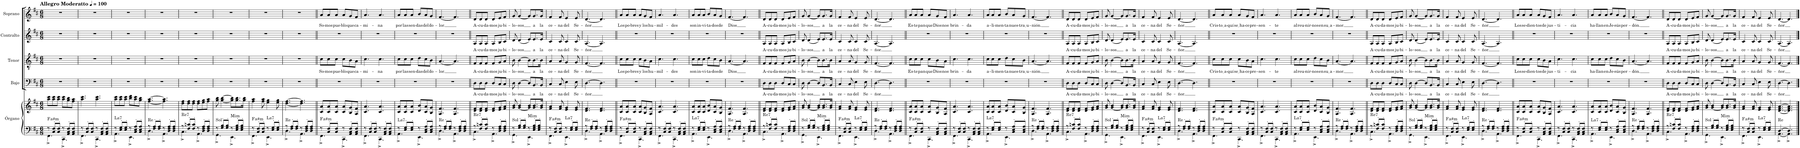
**kern	**kern	**harte	**kern	**text	**kern	**text	**kern	**text	**kern	**text
*part5	*part5	*part5	*part4	*part4	*part3	*part3	*part2	*part2	*part1	*part1
*staff6	*staff5	*	*staff4	*staff4	*staff3	*staff3	*staff2	*staff2	*staff1	*staff1
*I"Órgano	*	*	*I"Bajo	*	*I"Tenor	*	*I"Contralto	*	*I"Soprano	*
*	*	*	*I'B.	*	*I'T.	*	*I'C.	*	*I'S.	*
*clefF4	*clefG2	*	*clefF4	*	*clefGv2	*	*clefG2	*	*clefG2	*
*k[f#c#]	*k[f#c#]	*	*k[f#c#]	*	*k[f#c#]	*	*k[f#c#]	*	*k[f#c#]	*
*M6/8	*M6/8	*	*M6/8	*	*M6/8	*	*M6/8	*	*M6/8	*
*MM100	*MM100	*	*MM100	*	*MM100	*	*MM100	*	*MM100	*
=1	=1	=1	=1	=1	=1	=1	=1	=1	=1	=1
*^	*	*	*	*	*	*	*	*	*	*
!	!	!	!LO:H:kt=a#m	!	!	!	!	!	!	!LO:TX:a:B:t=Allegro Moderatto	!
8r	4.FF#^\	8aa\ 8ccc#\L	.	2.r	.	2.r	.	2.r	.	2.r	.
8C#/' 8F#/'L	.	8aa\ 8ccc#\	.	.	.	.	.	.	.	.	.
8C#/' 8F#/'J	.	8aa\ 8ccc#\J	.	.	.	.	.	.	.	.	.
8r	4.CC#^\	8aa\ 8ccc#\L	.	.	.	.	.	.	.	.	.
8AA/' 8C#/' 8F#/'L	.	8gg\ 8bb\	.	.	.	.	.	.	.	.	.
8AA/' 8C#/' 8F#/'J	.	8ff#\ 8aa\J	.	.	.	.	.	.	.	.	.
=2	=2	=2	=2	=2	=2	=2	=2	=2	=2	=2	=2
8r	4.FF#^\	4.aa\ 4.ccc#\	.	2.r	.	2.r	.	2.r	.	2.r	.
8C#/' 8F#/'L	.	.	.	.	.	.	.	.	.	.	.
8C#/' 8F#/'J	.	.	.	.	.	.	.	.	.	.	.
8r	4.CC#^\	4.aa\ 4.ccc#\	.	.	.	.	.	.	.	.	.
8AA/' 8C#/' 8F#/'L	.	.	.	.	.	.	.	.	.	.	.
8AA/' 8C#/' 8F#/'J	.	.	.	.	.	.	.	.	.	.	.
=3	=3	=3	=3	=3	=3	=3	=3	=3	=3	=3	=3
!	!	!	!LO:H:kt=La7	!	!	!	!	!	!	!	!
8r	4.AA^\	8aa\ 8ccc#\L	N	2.r	.	2.r	.	2.r	.	2.r	.
8E/' 8G/'L	.	8aa\ 8ccc#\	.	.	.	.	.	.	.	.	.
8E/' 8G/'J	.	8aa\ 8ccc#\J	.	.	.	.	.	.	.	.	.
8r	4.EE^\	8bb\ 8ddd\L	.	.	.	.	.	.	.	.	.
8C#/' 8E/' 8A/'L	.	8aa\ 8ccc#\	.	.	.	.	.	.	.	.	.
8C#/' 8E/' 8A/'J	.	8gg\ 8bb\J	.	.	.	.	.	.	.	.	.
=4	=4	=4	=4	=4	=4	=4	=4	=4	=4	=4	=4
!	!	!	!LO:H:kt=Re	!	!	!	!	!	!	!	!
8r	4.D^\	[4.ff#\ [4.aa\	N	2.r	.	2.r	.	2.r	.	2.r	.
8F#/' 8A/'L	.	.	.	.	.	.	.	.	.	.	.
8F#/' 8A/'J	.	.	.	.	.	.	.	.	.	.	.
8r	4.AA^\	4.ff#\] 4.aa\]	.	.	.	.	.	.	.	.	.
8D/' 8F#/' 8A/'L	.	.	.	.	.	.	.	.	.	.	.
8D/' 8F#/' 8A/'J	.	.	.	.	.	.	.	.	.	.	.
=5	=5	=5	=5	=5	=5	=5	=5	=5	=5	=5	=5
!	!	!	!LO:H:kt=Re7	!	!	!	!	!	!	!	!
8r	4.C#^\	8dd\ 8ff#\L	N	2.r	.	2.r	.	2.r	.	2.r	.
8F#/' 8cn/'L	.	8dd\ 8ff#\	.	.	.	.	.	.	.	.	.
8F#/' 8c/'J	.	8dd\ 8ff#\J	.	.	.	.	.	.	.	.	.
8r	4.AA^\	8dd\ 8ff#\L	.	.	.	.	.	.	.	.	.
8D/' 8F#/' 8A/'L	.	8ee\ 8gg\	.	.	.	.	.	.	.	.	.
8D/' 8F#/' 8A/'J	.	8ff#\ 8aa\J	.	.	.	.	.	.	.	.	.
=6	=6	=6	=6	=6	=6	=6	=6	=6	=6	=6	=6
!	!	!	!LO:H:kt=Sol	!	!	!	!	!	!	!	!
8r	4.GG^\	8gg\ 8bb\	N	2.r	.	2.r	.	2.r	.	2.r	.
8G/' 8B/'L	.	[4gg\ [4bb\	.	.	.	.	.	.	.	.	.
8G/' 8B/'J	.	.	.	.	.	.	.	.	.	.	.
!	!	!	!LO:H:kt=Mim	!	!	!	!	!	!	!	!
8r	4.EE^\	8gg\] 8bb\]L	N	.	.	.	.	.	.	.	.
8E/' 8G/' 8B/'L	.	8.gg\ 8.bb\	.	.	.	.	.	.	.	.	.
8E/' 8G/' 8B/'J	.	.	.	.	.	.	.	.	.	.	.
.	.	16gg\ 16bb\Jk	.	.	.	.	.	.	.	.	.
=7	=7	=7	=7	=7	=7	=7	=7	=7	=7	=7	=7
!	!	!	!LO:H:kt=a#m	!	!	!	!	!	!	!	!
8r	4.FF#^\	4ff#\ 4aa\	.	2.r	.	2.r	.	2.r	.	2.r	.
8C#/' 8F#/'L	.	.	.	.	.	.	.	.	.	.	.
8C#/' 8F#/'J	.	8ff#\ 8aa\	.	.	.	.	.	.	.	.	.
!	!	!	!LO:H:kt=La7	!	!	!	!	!	!	!	!
8r	4.EE^\	4ee\ 4gg\	N	.	.	.	.	.	.	.	.
8E/' 8G/'L	.	.	.	.	.	.	.	.	.	.	.
8E/' 8G/'J	.	8ee\ 8gg\	.	.	.	.	.	.	.	.	.
=8	=8	=8	=8	=8	=8	=8	=8	=8	=8	=8	=8
!	!	!	!LO:H:kt=Re	!	!	!	!	!	!	!	!
8r	4.D^\	[4.dd\ [4.ff#\	N	2.r	.	2.r	.	2.r	.	2.r	.
8F#/' 8A/'L	.	.	.	.	.	.	.	.	.	.	.
8F#/' 8A/'J	.	.	.	.	.	.	.	.	.	.	.
8r	4.AA^\	4.dd\] 4.ff#\]	.	.	.	.	.	.	.	.	.
8D/' 8F#/' 8A/'L	.	.	.	.	.	.	.	.	.	.	.
8D/' 8F#/' 8A/'J	.	.	.	.	.	.	.	.	.	.	.
=9||	=9||	=9||	=9||	=9||	=9||	=9||	=9||	=9||	=9||	=9||	=9||
!	!	!	!LO:H:kt=a#m	!	!	!	!LO:LY:b	!	!	!	!LO:LY:b
8r	4.FF#^\	8c#/ 8a/L	.	2.r	.	8c#\L	So-	2.r	.	8a/L	So-
!	!	!	!	!	!	!	!LO:LY:b	!	!	!	!LO:LY:b
8C#/' 8F#/'L	.	8c#/ 8a/	.	.	.	8c#\	-mos	.	.	8a/	-mos
!	!	!	!	!	!	!	!LO:LY:b	!	!	!	!LO:LY:b
8C#/' 8F#/'J	.	8c#/ 8a/J	.	.	.	8c#\J	pue-	.	.	8a/J	pue-
!	!	!	!	!	!	!	!LO:LY:b	!	!	!	!LO:LY:b
8r	4.CC#^\	8c#/ 8a/L	.	.	.	8c#\L	-blo	.	.	8a/L	-blo
!	!	!	!	!	!	!	!LO:LY:b	!	!	!	!LO:LY:b
8AA/' 8C#/' 8F#/'L	.	8B/ 8g/	.	.	.	8B\	que	.	.	8g/	que
!	!	!	!	!	!	!	!LO:LY:b	!	!	!	!LO:LY:b
8AA/' 8C#/' 8F#/'J	.	8A/ 8f#/J	.	.	.	8A\J	ca-	.	.	8f#/J	ca-
=10	=10	=10	=10	=10	=10	=10	=10	=10	=10	=10	=10
!	!	!	!	!	!	!	!LO:LY:b	!	!	!	!LO:LY:b
8r	4.FF#^\	4.c#/ 4.a/	.	2.r	.	4.c#\	-mi-	2.r	.	4.a/	-mi-
8C#/' 8F#/'L	.	.	.	.	.	.	.	.	.	.	.
8C#/' 8F#/'J	.	.	.	.	.	.	.	.	.	.	.
!	!	!	!	!	!	!	!LO:LY:b	!	!	!	!LO:LY:b
8r	4.CC#^\	4.c#/ 4.a/	.	.	.	4.c#\	-na	.	.	4.a/	-na
8AA/' 8C#/' 8F#/'L	.	.	.	.	.	.	.	.	.	.	.
8AA/' 8C#/' 8F#/'J	.	.	.	.	.	.	.	.	.	.	.
=11	=11	=11	=11	=11	=11	=11	=11	=11	=11	=11	=11
!	!	!	!LO:H:kt=La7	!	!	!	!LO:LY:b	!	!	!	!LO:LY:b
8r	4.AA^\	8c#/ 8a/L	N	2.r	.	8c#\L	por	2.r	.	8a/L	por
!	!	!	!	!	!	!	!LO:LY:b	!	!	!	!LO:LY:b
8E/' 8G/'L	.	8c#/ 8a/	.	.	.	8c#\	las	.	.	8a/	las
!	!	!	!	!	!	!	!LO:LY:b	!	!	!	!LO:LY:b
8E/' 8G/'J	.	8c#/ 8a/J	.	.	.	8c#\J	sen-	.	.	8a/J	sen-
!	!	!	!	!	!	!	!LO:LY:b	!	!	!	!LO:LY:b
8r	4.EE^\	8d/ 8b/L	.	.	.	8d\L	-das	.	.	8b/L	-das
!	!	!	!	!	!	!	!LO:LY:b	!	!	!	!LO:LY:b
8C#/' 8E/' 8A/'L	.	8c#/ 8a/	.	.	.	8c#\	del	.	.	8a/	del
!	!	!	!	!	!	!	!LO:LY:b	!	!	!	!LO:LY:b
8C#/' 8E/' 8A/'J	.	8B/ 8g/J	.	.	.	8B\J	do-	.	.	8g/J	do-
=12	=12	=12	=12	=12	=12	=12	=12	=12	=12	=12	=12
!	!	!	!LO:H:kt=Re	!	!	!	!LO:LY:b	!	!	!	!LO:LY:b
8r	4.D^\	4.A/ 4.f#/	N	2.r	.	[4.A/	-lor.	2.r	.	[4.f#/	-lor.
8F#/' 8A/'L	.	.	.	.	.	.	.	.	.	.	.
8F#/' 8A/'J	.	.	.	.	.	.	.	.	.	.	.
8r	4.AA^\	4.A/ 4.f#/	.	.	.	4.A/]	.	.	.	4.f#/]	.
8D/' 8F#/' 8A/'L	.	.	.	.	.	.	.	.	.	.	.
8D/' 8F#/' 8A/'J	.	.	.	.	.	.	.	.	.	.	.
=13||	=13||	=13||	=13||	=13||	=13||	=13||	=13||	=13||	=13||	=13||	=13||
!	!	!	!LO:H:kt=Re7	!	!LO:LY:b	!	!LO:LY:b	!	!LO:LY:b	!	!LO:LY:b
8r	4.C#^\	8d/ 8f#/L	N	8D\L	A-	8F#/L	A-	8A/L	A-	8d/L	A-
!	!	!	!	!	!LO:LY:b	!	!LO:LY:b	!	!LO:LY:b	!	!LO:LY:b
8F#/' 8cn/'L	.	8d/ 8f#/	.	8D\	-cu-	8F#/	-cu-	8A/	-cu-	8d/	-cu-
!	!	!	!	!	!LO:LY:b	!	!LO:LY:b	!	!LO:LY:b	!	!LO:LY:b
8F#/' 8c/'J	.	8d/ 8f#/J	.	8D\J	-da-	8F#/J	-da-	8A/J	-da-	8d/J	-da-
!	!	!	!	!	!LO:LY:b	!	!LO:LY:b	!	!LO:LY:b	!	!LO:LY:b
8r	4.AA^\	8d/ 8f#/L	.	8D/L	-mos	8F#/L	-mos	8A/L	-mos	8d/L	-mos
!	!	!	!	!	!LO:LY:b	!	!LO:LY:b	!	!LO:LY:b	!	!LO:LY:b
8D/' 8F#/' 8A/'L	.	8e/ 8g/	.	8C#/	ju-	8G/	ju-	8B/	ju-	8e/	ju-
!	!	!	!	!	!LO:LY:b	!	!LO:LY:b	!	!LO:LY:b	!	!LO:LY:b
8D/' 8F#/' 8A/'J	.	8f#/ 8a/J	.	8C#/J	-bi-	8A/J	-bi-	8c#/J	-bi-	8f#/J	-bi-
=14	=14	=14	=14	=14	=14	=14	=14	=14	=14	=14	=14
!	!	!	!LO:H:kt=Sol	!	!LO:LY:b	!	!LO:LY:b	!	!LO:LY:b	!	!LO:LY:b
8r	4.GG^\	8g/ 8b/	N	8D\	-lo-	8B\	-lo-	8d/	-lo-	8g/	-lo-
!	!	!	!	!	!LO:LY:b	!	!LO:LY:b	!	!LO:LY:b	!	!LO:LY:b
8G/' 8B/'L	.	[4g/ 4b/	.	[4D\	-sos	[4B\	-sos	(4d/	-sos	[4g/	-sos
8G/' 8B/'J	.	.	.	.	.	.	.	.	.	.	.
!	!	!	!LO:H:kt=Mim	!	!	!	!	!	!	!	!
8r	4.EE^\	8g/] 8b/L	N	8D/L]	.	8B\L]	.	8e/L)	.	8g/L]	.
!	!	!	!	!	!LO:LY:b	!	!LO:LY:b	!	!LO:LY:b	!	!LO:LY:b
8E/' 8G/' 8B/'L	.	8.g/ 8.b/	.	8.BB/	a	8.B\	a	8.e/	a	8.g/	a
8E/' 8G/' 8B/'J	.	.	.	.	.	.	.	.	.	.	.
!	!	!	!	!	!LO:LY:b	!	!LO:LY:b	!	!LO:LY:b	!	!LO:LY:b
.	.	16g/ 16b/Jk	.	16BB/Jk	la	16B\Jk	la	16e/Jk	la	16g/Jk	la
=15	=15	=15	=15	=15	=15	=15	=15	=15	=15	=15	=15
!	!	!	!LO:H:kt=a#m	!	!LO:LY:b	!	!LO:LY:b	!	!LO:LY:b	!	!LO:LY:b
8r	4.FF#^\	4f#/ 4a/	.	4C#/	ce-	4A/	ce-	4c#/	ce-	4f#/	ce-
8C#/' 8F#/'L	.	.	.	.	.	.	.	.	.	.	.
!	!	!	!	!	!LO:LY:b	!	!LO:LY:b	!	!LO:LY:b	!	!LO:LY:b
8C#/' 8F#/'J	.	8f#/ 8a/	.	8C#/	-na	8A/	-na	8c#/	-na	8f#/	-na
!	!	!	!LO:H:kt=La7	!	!LO:LY:b	!	!LO:LY:b	!	!LO:LY:b	!	!LO:LY:b
8r	4.EE^\	4e/ 4g/	N	4E\	del	4G/	del	4c#/	del	4e/	del
8E/' 8G/'L	.	.	.	.	.	.	.	.	.	.	.
!	!	!	!	!	!LO:LY:b	!	!LO:LY:b	!	!LO:LY:b	!	!LO:LY:b
8E/' 8G/'J	.	8e/ 8g/	.	8E\	Se-	8G/	Se-	8c#/	Se-	8e/	Se-
=16	=16	=16	=16	=16	=16	=16	=16	=16	=16	=16	=16
!	!	!	!LO:H:kt=Re	!	!LO:LY:b	!	!LO:LY:b	!	!LO:LY:b	!	!LO:LY:b
8r	4.D^\	4.d/ 4.f#/	N	[4.D\	-ñor.	[4.F#/	-ñor.	[4.A/	-ñor.	[4.d/	-ñor.
8F#/' 8A/'L	.	.	.	.	.	.	.	.	.	.	.
8F#/' 8A/'J	.	.	.	.	.	.	.	.	.	.	.
8r	4.AA^\	4.d/ 4.f#/	.	4.D\]	.	4.F#/]	.	4.A/]	.	4.d/]	.
8D/' 8F#/' 8A/'L	.	.	.	.	.	.	.	.	.	.	.
8D/' 8F#/' 8A/'J	.	.	.	.	.	.	.	.	.	.	.
=17||	=17||	=17||	=17||	=17||	=17||	=17||	=17||	=17||	=17||	=17||	=17||
!	!	!	!LO:H:kt=a#m	!	!	!	!LO:LY:b	!	!	!	!LO:LY:b
8r	4.FF#^\	8c#/ 8a/L	.	2.r	.	8c#\L	Los	2.r	.	8a/L	Los
!	!	!	!	!	!	!	!LO:LY:b	!	!	!	!LO:LY:b
8C#/' 8F#/'L	.	8c#/ 8a/	.	.	.	8c#\	po-	.	.	8a/	po-
!	!	!	!	!	!	!	!LO:LY:b	!	!	!	!LO:LY:b
8C#/' 8F#/'J	.	8c#/ 8a/J	.	.	.	8c#\J	-bres	.	.	8a/J	-bres
!	!	!	!	!	!	!	!LO:LY:b	!	!	!	!LO:LY:b
8r	4.CC#^\	8c#/ 8a/L	.	.	.	8c#\L	y	.	.	8a/L	y
!	!	!	!	!	!	!	!LO:LY:b	!	!	!	!LO:LY:b
8AA/' 8C#/' 8F#/'L	.	8B/ 8g/	.	.	.	8B\	los	.	.	8g/	los
!	!	!	!	!	!	!	!LO:LY:b	!	!	!	!LO:LY:b
8AA/' 8C#/' 8F#/'J	.	8A/ 8f#/J	.	.	.	8A\J	hu-	.	.	8f#/J	hu-
=18	=18	=18	=18	=18	=18	=18	=18	=18	=18	=18	=18
!	!	!	!	!	!	!	!LO:LY:b	!	!	!	!LO:LY:b
8r	4.FF#^\	4.c#/ 4.a/	.	2.r	.	4.c#\	-mil-	2.r	.	4.a/	-mil-
8C#/' 8F#/'L	.	.	.	.	.	.	.	.	.	.	.
8C#/' 8F#/'J	.	.	.	.	.	.	.	.	.	.	.
!	!	!	!	!	!	!	!LO:LY:b	!	!	!	!LO:LY:b
8r	4.CC#^\	4.c#/ 4.a/	.	.	.	4.c#\	-des	.	.	4.a/	-des
8AA/' 8C#/' 8F#/'L	.	.	.	.	.	.	.	.	.	.	.
8AA/' 8C#/' 8F#/'J	.	.	.	.	.	.	.	.	.	.	.
=19	=19	=19	=19	=19	=19	=19	=19	=19	=19	=19	=19
!	!	!	!LO:H:kt=La7	!	!	!	!LO:LY:b	!	!	!	!LO:LY:b
8r	4.AA^\	8c#/ 8a/L	N	2.r	.	8c#\L	son	2.r	.	8a/L	son
!	!	!	!	!	!	!	!LO:LY:b	!	!	!	!LO:LY:b
8E/' 8G/'L	.	8c#/ 8a/	.	.	.	8c#\	in-	.	.	8a/	in-
!	!	!	!	!	!	!	!LO:LY:b	!	!	!	!LO:LY:b
8E/' 8G/'J	.	8c#/ 8a/J	.	.	.	8c#\J	-vi-	.	.	8a/J	-vi-
!	!	!	!	!	!	!	!LO:LY:b	!	!	!	!LO:LY:b
8r	4.EE^\	8d/ 8b/L	.	.	.	8d\L	-ta-	.	.	8b/L	-ta-
!	!	!	!	!	!	!	!LO:LY:b	!	!	!	!LO:LY:b
8C#/' 8E/' 8A/'L	.	8c#/ 8a/	.	.	.	8c#\	-dos	.	.	8a/	-dos
!	!	!	!	!	!	!	!LO:LY:b	!	!	!	!LO:LY:b
8C#/' 8E/' 8A/'J	.	8B/ 8g/J	.	.	.	8B\J	de	.	.	8g/J	de
=20	=20	=20	=20	=20	=20	=20	=20	=20	=20	=20	=20
!	!	!	!LO:H:kt=Re	!	!	!	!LO:LY:b	!	!	!	!LO:LY:b
8r	4.D^\	4.A/ 4.f#/	N	2.r	.	[4.A/	Dios	2.r	.	[4.f#/	Dios
8F#/' 8A/'L	.	.	.	.	.	.	.	.	.	.	.
8F#/' 8A/'J	.	.	.	.	.	.	.	.	.	.	.
8r	4.AA^\	4.A/ 4.f#/	.	.	.	4.A/]	.	.	.	4.f#/]	.
8D/' 8F#/' 8A/'L	.	.	.	.	.	.	.	.	.	.	.
8D/' 8F#/' 8A/'J	.	.	.	.	.	.	.	.	.	.	.
=21||	=21||	=21||	=21||	=21||	=21||	=21||	=21||	=21||	=21||	=21||	=21||
!	!	!	!LO:H:kt=Re7	!	!LO:LY:b	!	!LO:LY:b	!	!LO:LY:b	!	!LO:LY:b
8r	4.C#^\	8d/ 8f#/L	N	8D\L	A-	8F#/L	A-	8A/L	A-	8d/L	A-
!	!	!	!	!	!LO:LY:b	!	!LO:LY:b	!	!LO:LY:b	!	!LO:LY:b
8F#/' 8cn/'L	.	8d/ 8f#/	.	8D\	-cu-	8F#/	-cu-	8A/	-cu-	8d/	-cu-
!	!	!	!	!	!LO:LY:b	!	!LO:LY:b	!	!LO:LY:b	!	!LO:LY:b
8F#/' 8c/'J	.	8d/ 8f#/J	.	8D\J	-da-	8F#/J	-da-	8A/J	-da-	8d/J	-da-
!	!	!	!	!	!LO:LY:b	!	!LO:LY:b	!	!LO:LY:b	!	!LO:LY:b
8r	4.AA^\	8d/ 8f#/L	.	8D/L	-mos	8F#/L	-mos	8A/L	-mos	8d/L	-mos
!	!	!	!	!	!LO:LY:b	!	!LO:LY:b	!	!LO:LY:b	!	!LO:LY:b
8D/' 8F#/' 8A/'L	.	8e/ 8g/	.	8C#/	ju-	8G/	ju-	8B/	ju-	8e/	ju-
!	!	!	!	!	!LO:LY:b	!	!LO:LY:b	!	!LO:LY:b	!	!LO:LY:b
8D/' 8F#/' 8A/'J	.	8f#/ 8a/J	.	8C#/J	-bi-	8A/J	-bi-	8c#/J	-bi-	8f#/J	-bi-
=22	=22	=22	=22	=22	=22	=22	=22	=22	=22	=22	=22
!	!	!	!LO:H:kt=Sol	!	!LO:LY:b	!	!LO:LY:b	!	!LO:LY:b	!	!LO:LY:b
8r	4.GG^\	8g/ 8b/	N	8D\	-lo-	8B\	-lo-	8d/	-lo-	8g/	-lo-
!	!	!	!	!	!LO:LY:b	!	!LO:LY:b	!	!LO:LY:b	!	!LO:LY:b
8G/' 8B/'L	.	[4g/ 4b/	.	[4D\	-sos	[4B\	-sos	(4d/	-sos	[4g/	-sos
8G/' 8B/'J	.	.	.	.	.	.	.	.	.	.	.
!	!	!	!LO:H:kt=Mim	!	!	!	!	!	!	!	!
8r	4.EE^\	8g/] 8b/L	N	8D/L]	.	8B\L]	.	8e/L)	.	8g/L]	.
!	!	!	!	!	!LO:LY:b	!	!LO:LY:b	!	!LO:LY:b	!	!LO:LY:b
8E/' 8G/' 8B/'L	.	8.g/ 8.b/	.	8.BB/	a	8.B\	a	8.e/	a	8.g/	a
8E/' 8G/' 8B/'J	.	.	.	.	.	.	.	.	.	.	.
!	!	!	!	!	!LO:LY:b	!	!LO:LY:b	!	!LO:LY:b	!	!LO:LY:b
.	.	16g/ 16b/Jk	.	16BB/Jk	la	16B\Jk	la	16e/Jk	la	16g/Jk	la
=23	=23	=23	=23	=23	=23	=23	=23	=23	=23	=23	=23
!	!	!	!LO:H:kt=a#m	!	!LO:LY:b	!	!LO:LY:b	!	!LO:LY:b	!	!LO:LY:b
8r	4.FF#^\	4f#/ 4a/	.	4C#/	ce-	4A/	ce-	4c#/	ce-	4f#/	ce-
8C#/' 8F#/'L	.	.	.	.	.	.	.	.	.	.	.
!	!	!	!	!	!LO:LY:b	!	!LO:LY:b	!	!LO:LY:b	!	!LO:LY:b
8C#/' 8F#/'J	.	8f#/ 8a/	.	8C#/	-na	8A/	-na	8c#/	-na	8f#/	-na
!	!	!	!LO:H:kt=La7	!	!LO:LY:b	!	!LO:LY:b	!	!LO:LY:b	!	!LO:LY:b
8r	4.EE^\	4e/ 4g/	N	4E\	del	4G/	del	4c#/	del	4e/	del
8E/' 8G/'L	.	.	.	.	.	.	.	.	.	.	.
!	!	!	!	!	!LO:LY:b	!	!LO:LY:b	!	!LO:LY:b	!	!LO:LY:b
8E/' 8G/'J	.	8e/ 8g/	.	8E\	Se-	8G/	Se-	8c#/	Se-	8e/	Se-
=24	=24	=24	=24	=24	=24	=24	=24	=24	=24	=24	=24
!	!	!	!LO:H:kt=Re	!	!LO:LY:b	!	!LO:LY:b	!	!LO:LY:b	!	!LO:LY:b
8r	4.D^\	4.d/ 4.f#/	N	[4.D\	-ñor.	[4.F#/	-ñor.	[4.A/	-ñor.	[4.d/	-ñor.
8F#/' 8A/'L	.	.	.	.	.	.	.	.	.	.	.
8F#/' 8A/'J	.	.	.	.	.	.	.	.	.	.	.
8r	4.AA^\	4.d/ 4.f#/	.	4.D\]	.	4.F#/]	.	4.A/]	.	4.d/]	.
8D/' 8F#/' 8A/'L	.	.	.	.	.	.	.	.	.	.	.
8D/' 8F#/' 8A/'J	.	.	.	.	.	.	.	.	.	.	.
=25||	=25||	=25||	=25||	=25||	=25||	=25||	=25||	=25||	=25||	=25||	=25||
!	!	!	!LO:H:kt=a#m	!	!	!	!LO:LY:b	!	!	!	!LO:LY:b
8r	4.FF#^\	8c#/ 8a/L	.	2.r	.	8c#\L	Es-	2.r	.	8a/L	Es-
!	!	!	!	!	!	!	!LO:LY:b	!	!	!	!LO:LY:b
8C#/' 8F#/'L	.	8c#/ 8a/	.	.	.	8c#\	-te	.	.	8a/	-te
!	!	!	!	!	!	!	!LO:LY:b	!	!	!	!LO:LY:b
8C#/' 8F#/'J	.	8c#/ 8a/J	.	.	.	8c#\J	pan	.	.	8a/J	pan
!	!	!	!	!	!	!	!LO:LY:b	!	!	!	!LO:LY:b
8r	4.CC#^\	8c#/ 8a/L	.	.	.	8c#\L	que	.	.	8a/L	que
!	!	!	!	!	!	!	!LO:LY:b	!	!	!	!LO:LY:b
8AA/' 8C#/' 8F#/'L	.	8B/ 8g/	.	.	.	8B\	Dios	.	.	8g/	Dios
!	!	!	!	!	!	!	!LO:LY:b	!	!	!	!LO:LY:b
8AA/' 8C#/' 8F#/'J	.	8A/ 8f#/J	.	.	.	8A\J	nos	.	.	8f#/J	nos
=26	=26	=26	=26	=26	=26	=26	=26	=26	=26	=26	=26
!	!	!	!	!	!	!	!LO:LY:b	!	!	!	!LO:LY:b
8r	4.FF#^\	4.c#/ 4.a/	.	2.r	.	4.c#\	brin-	2.r	.	4.a/	brin-
8C#/' 8F#/'L	.	.	.	.	.	.	.	.	.	.	.
8C#/' 8F#/'J	.	.	.	.	.	.	.	.	.	.	.
!	!	!	!	!	!	!	!LO:LY:b	!	!	!	!LO:LY:b
8r	4.CC#^\	4.c#/ 4.a/	.	.	.	4.c#\	-da	.	.	4.a/	-da
8AA/' 8C#/' 8F#/'L	.	.	.	.	.	.	.	.	.	.	.
8AA/' 8C#/' 8F#/'J	.	.	.	.	.	.	.	.	.	.	.
=27	=27	=27	=27	=27	=27	=27	=27	=27	=27	=27	=27
!	!	!	!LO:H:kt=La7	!	!	!	!LO:LY:b	!	!	!	!LO:LY:b
8r	4.AA^\	8c#/ 8a/L	N	2.r	.	8c#\L	a-	2.r	.	8a/L	a-
!	!	!	!	!	!	!	!LO:LY:b	!	!	!	!LO:LY:b
8E/' 8G/'L	.	8c#/ 8a/	.	.	.	8c#\	-li-	.	.	8a/	-li-
!	!	!	!	!	!	!	!LO:LY:b	!	!	!	!LO:LY:b
8E/' 8G/'J	.	8c#/ 8a/J	.	.	.	8c#\J	-men-	.	.	8a/J	-men-
!	!	!	!	!	!	!	!LO:LY:b	!	!	!	!LO:LY:b
8r	4.EE^\	8d/ 8b/L	.	.	.	8d\L	-ta	.	.	8b/L	-ta
!	!	!	!	!	!	!	!LO:LY:b	!	!	!	!LO:LY:b
8C#/' 8E/' 8A/'L	.	8c#/ 8a/	.	.	.	8c#\	nues-	.	.	8a/	nues-
!	!	!	!	!	!	!	!LO:LY:b	!	!	!	!LO:LY:b
8C#/' 8E/' 8A/'J	.	8B/ 8g/J	.	.	.	8B\J	tra u	.	.	8g/J	tra u
=28	=28	=28	=28	=28	=28	=28	=28	=28	=28	=28	=28
!	!	!	!LO:H:kt=Re	!	!	!	!LO:LY:b	!	!	!	!LO:LY:b
8r	4.D^\	4.A/ 4.f#/	N	2.r	.	[4.A/	-nión.	2.r	.	[4.f#/	-nión.
8F#/' 8A/'L	.	.	.	.	.	.	.	.	.	.	.
8F#/' 8A/'J	.	.	.	.	.	.	.	.	.	.	.
8r	4.AA^\	4.A/ 4.f#/	.	.	.	4.A/]	.	.	.	4.f#/]	.
8D/' 8F#/' 8A/'L	.	.	.	.	.	.	.	.	.	.	.
8D/' 8F#/' 8A/'J	.	.	.	.	.	.	.	.	.	.	.
=29||	=29||	=29||	=29||	=29||	=29||	=29||	=29||	=29||	=29||	=29||	=29||
!	!	!	!LO:H:kt=Re7	!	!LO:LY:b	!	!LO:LY:b	!	!LO:LY:b	!	!LO:LY:b
8r	4.C#^\	8d/ 8f#/L	N	8D\L	A-	8F#/L	A-	8A/L	A-	8d/L	A-
!	!	!	!	!	!LO:LY:b	!	!LO:LY:b	!	!LO:LY:b	!	!LO:LY:b
8F#/' 8cn/'L	.	8d/ 8f#/	.	8D\	-cu-	8F#/	-cu-	8A/	-cu-	8d/	-cu-
!	!	!	!	!	!LO:LY:b	!	!LO:LY:b	!	!LO:LY:b	!	!LO:LY:b
8F#/' 8c/'J	.	8d/ 8f#/J	.	8D\J	-da-	8F#/J	-da-	8A/J	-da-	8d/J	-da-
!	!	!	!	!	!LO:LY:b	!	!LO:LY:b	!	!LO:LY:b	!	!LO:LY:b
8r	4.AA^\	8d/ 8f#/L	.	8D/L	-mos	8F#/L	-mos	8A/L	-mos	8d/L	-mos
!	!	!	!	!	!LO:LY:b	!	!LO:LY:b	!	!LO:LY:b	!	!LO:LY:b
8D/' 8F#/' 8A/'L	.	8e/ 8g/	.	8C#/	ju-	8G/	ju-	8B/	ju-	8e/	ju-
!	!	!	!	!	!LO:LY:b	!	!LO:LY:b	!	!LO:LY:b	!	!LO:LY:b
8D/' 8F#/' 8A/'J	.	8f#/ 8a/J	.	8C#/J	-bi-	8A/J	-bi-	8c#/J	-bi-	8f#/J	-bi-
=30	=30	=30	=30	=30	=30	=30	=30	=30	=30	=30	=30
!	!	!	!LO:H:kt=Sol	!	!LO:LY:b	!	!LO:LY:b	!	!LO:LY:b	!	!LO:LY:b
8r	4.GG^\	8g/ 8b/	N	8D\	-lo-	8B\	-lo-	8d/	-lo-	8g/	-lo-
!	!	!	!	!	!LO:LY:b	!	!LO:LY:b	!	!LO:LY:b	!	!LO:LY:b
8G/' 8B/'L	.	[4g/ 4b/	.	[4D\	-sos	[4B\	-sos	(4d/	-sos	[4g/	-sos
8G/' 8B/'J	.	.	.	.	.	.	.	.	.	.	.
!	!	!	!LO:H:kt=Mim	!	!	!	!	!	!	!	!
8r	4.EE^\	8g/] 8b/L	N	8D/L]	.	8B\L]	.	8e/L)	.	8g/L]	.
!	!	!	!	!	!LO:LY:b	!	!LO:LY:b	!	!LO:LY:b	!	!LO:LY:b
8E/' 8G/' 8B/'L	.	8.g/ 8.b/	.	8.BB/	a	8.B\	a	8.e/	a	8.g/	a
8E/' 8G/' 8B/'J	.	.	.	.	.	.	.	.	.	.	.
!	!	!	!	!	!LO:LY:b	!	!LO:LY:b	!	!LO:LY:b	!	!LO:LY:b
.	.	16g/ 16b/Jk	.	16BB/Jk	la	16B\Jk	la	16e/Jk	la	16g/Jk	la
=31	=31	=31	=31	=31	=31	=31	=31	=31	=31	=31	=31
!	!	!	!LO:H:kt=a#m	!	!LO:LY:b	!	!LO:LY:b	!	!LO:LY:b	!	!LO:LY:b
8r	4.FF#^\	4f#/ 4a/	.	4C#/	ce-	4A/	ce-	4c#/	ce-	4f#/	ce-
8C#/' 8F#/'L	.	.	.	.	.	.	.	.	.	.	.
!	!	!	!	!	!LO:LY:b	!	!LO:LY:b	!	!LO:LY:b	!	!LO:LY:b
8C#/' 8F#/'J	.	8f#/ 8a/	.	8C#/	-na	8A/	-na	8c#/	-na	8f#/	-na
!	!	!	!LO:H:kt=La7	!	!LO:LY:b	!	!LO:LY:b	!	!LO:LY:b	!	!LO:LY:b
8r	4.EE^\	4e/ 4g/	N	4E\	del	4G/	del	4c#/	del	4e/	del
8E/' 8G/'L	.	.	.	.	.	.	.	.	.	.	.
!	!	!	!	!	!LO:LY:b	!	!LO:LY:b	!	!LO:LY:b	!	!LO:LY:b
8E/' 8G/'J	.	8e/ 8g/	.	8E\	Se-	8G/	Se-	8c#/	Se-	8e/	Se-
=32	=32	=32	=32	=32	=32	=32	=32	=32	=32	=32	=32
!	!	!	!LO:H:kt=Re	!	!LO:LY:b	!	!LO:LY:b	!	!LO:LY:b	!	!LO:LY:b
8r	4.D^\	4.d/ 4.f#/	N	[4.D\	-ñor.	[4.F#/	-ñor.	[4.A/	-ñor.	[4.d/	-ñor.
8F#/' 8A/'L	.	.	.	.	.	.	.	.	.	.	.
8F#/' 8A/'J	.	.	.	.	.	.	.	.	.	.	.
8r	4.AA^\	4.d/ 4.f#/	.	4.D\]	.	4.F#/]	.	4.A/]	.	4.d/]	.
8D/' 8F#/' 8A/'L	.	.	.	.	.	.	.	.	.	.	.
8D/' 8F#/' 8A/'J	.	.	.	.	.	.	.	.	.	.	.
=33||	=33||	=33||	=33||	=33||	=33||	=33||	=33||	=33||	=33||	=33||	=33||
!	!	!	!LO:H:kt=a#m	!	!	!	!LO:LY:b	!	!	!	!LO:LY:b
8r	4.FF#^\	8c#/ 8a/L	.	2.r	.	8c#\L	Cris-	2.r	.	8a/L	Cris-
!	!	!	!	!	!	!	!LO:LY:b	!	!	!	!LO:LY:b
8C#/' 8F#/'L	.	8c#/ 8a/	.	.	.	8c#\	to a	.	.	8a/	to a
!	!	!	!	!	!	!	!LO:LY:b	!	!	!	!LO:LY:b
8C#/' 8F#/'J	.	8c#/ 8a/J	.	.	.	8c#\J	-quí	.	.	8a/J	-quí
!	!	!	!	!	!	!	!LO:LY:b	!	!	!	!LO:LY:b
8r	4.CC#^\	8c#/ 8a/L	.	.	.	8c#\L	se ha	.	.	8a/L	se ha
!	!	!	!	!	!	!	!LO:LY:b	!	!	!	!LO:LY:b
8AA/' 8C#/' 8F#/'L	.	8B/ 8g/	.	.	.	8B\	-ce	.	.	8g/	-ce
!	!	!	!	!	!	!	!LO:LY:b	!	!	!	!LO:LY:b
8AA/' 8C#/' 8F#/'J	.	8A/ 8f#/J	.	.	.	8A\J	pre-	.	.	8f#/J	pre-
=34	=34	=34	=34	=34	=34	=34	=34	=34	=34	=34	=34
!	!	!	!	!	!	!	!LO:LY:b	!	!	!	!LO:LY:b
8r	4.FF#^\	4.c#/ 4.a/	.	2.r	.	4.c#\	-sen-	2.r	.	4.a/	-sen-
8C#/' 8F#/'L	.	.	.	.	.	.	.	.	.	.	.
8C#/' 8F#/'J	.	.	.	.	.	.	.	.	.	.	.
!	!	!	!	!	!	!	!LO:LY:b	!	!	!	!LO:LY:b
8r	4.CC#^\	4.c#/ 4.a/	.	.	.	4.c#\	-te	.	.	4.a/	-te
8AA/' 8C#/' 8F#/'L	.	.	.	.	.	.	.	.	.	.	.
8AA/' 8C#/' 8F#/'J	.	.	.	.	.	.	.	.	.	.	.
=35	=35	=35	=35	=35	=35	=35	=35	=35	=35	=35	=35
!	!	!	!LO:H:kt=La7	!	!	!	!LO:LY:b	!	!	!	!LO:LY:b
8r	4.AA^\	8c#/ 8a/L	N	2.r	.	8c#\L	al	2.r	.	8a/L	al
!	!	!	!	!	!	!	!LO:LY:b	!	!	!	!LO:LY:b
8E/' 8G/'L	.	8c#/ 8a/	.	.	.	8c#\	reu-	.	.	8a/	reu-
!	!	!	!	!	!	!	!LO:LY:b	!	!	!	!LO:LY:b
8E/' 8G/'J	.	8c#/ 8a/J	.	.	.	8c#\J	-nir-	.	.	8a/J	-nir-
!	!	!	!	!	!	!	!LO:LY:b	!	!	!	!LO:LY:b
8r	4.EE^\	8d/ 8b/L	.	.	.	8d\L	-nos	.	.	8b/L	-nos
!	!	!	!	!	!	!	!LO:LY:b	!	!	!	!LO:LY:b
8C#/' 8E/' 8A/'L	.	8c#/ 8a/	.	.	.	8c#\	en	.	.	8a/	en
!	!	!	!	!	!	!	!LO:LY:b	!	!	!	!LO:LY:b
8C#/' 8E/' 8A/'J	.	8B/ 8g/J	.	.	.	8B\J	su a	.	.	8g/J	su a
=36	=36	=36	=36	=36	=36	=36	=36	=36	=36	=36	=36
!	!	!	!LO:H:kt=Re	!	!	!	!LO:LY:b	!	!	!	!LO:LY:b
8r	4.D^\	4.A/ 4.f#/	N	2.r	.	[4.A/	-mor.	2.r	.	[4.f#/	-mor.
8F#/' 8A/'L	.	.	.	.	.	.	.	.	.	.	.
8F#/' 8A/'J	.	.	.	.	.	.	.	.	.	.	.
8r	4.AA^\	4.A/ 4.f#/	.	.	.	4.A/]	.	.	.	4.f#/]	.
8D/' 8F#/' 8A/'L	.	.	.	.	.	.	.	.	.	.	.
8D/' 8F#/' 8A/'J	.	.	.	.	.	.	.	.	.	.	.
=37||	=37||	=37||	=37||	=37||	=37||	=37||	=37||	=37||	=37||	=37||	=37||
!	!	!	!LO:H:kt=Re7	!	!LO:LY:b	!	!LO:LY:b	!	!LO:LY:b	!	!LO:LY:b
8r	4.C#^\	8d/ 8f#/L	N	8D\L	A-	8F#/L	A-	8A/L	A-	8d/L	A-
!	!	!	!	!	!LO:LY:b	!	!LO:LY:b	!	!LO:LY:b	!	!LO:LY:b
8F#/' 8cn/'L	.	8d/ 8f#/	.	8D\	-cu-	8F#/	-cu-	8A/	-cu-	8d/	-cu-
!	!	!	!	!	!LO:LY:b	!	!LO:LY:b	!	!LO:LY:b	!	!LO:LY:b
8F#/' 8c/'J	.	8d/ 8f#/J	.	8D\J	-da-	8F#/J	-da-	8A/J	-da-	8d/J	-da-
!	!	!	!	!	!LO:LY:b	!	!LO:LY:b	!	!LO:LY:b	!	!LO:LY:b
8r	4.AA^\	8d/ 8f#/L	.	8D/L	-mos	8F#/L	-mos	8A/L	-mos	8d/L	-mos
!	!	!	!	!	!LO:LY:b	!	!LO:LY:b	!	!LO:LY:b	!	!LO:LY:b
8D/' 8F#/' 8A/'L	.	8e/ 8g/	.	8C#/	ju-	8G/	ju-	8B/	ju-	8e/	ju-
!	!	!	!	!	!LO:LY:b	!	!LO:LY:b	!	!LO:LY:b	!	!LO:LY:b
8D/' 8F#/' 8A/'J	.	8f#/ 8a/J	.	8C#/J	-bi-	8A/J	-bi-	8c#/J	-bi-	8f#/J	-bi-
=38	=38	=38	=38	=38	=38	=38	=38	=38	=38	=38	=38
!	!	!	!LO:H:kt=Sol	!	!LO:LY:b	!	!LO:LY:b	!	!LO:LY:b	!	!LO:LY:b
8r	4.GG^\	8g/ 8b/	N	8D\	-lo-	8B\	-lo-	8d/	-lo-	8g/	-lo-
!	!	!	!	!	!LO:LY:b	!	!LO:LY:b	!	!LO:LY:b	!	!LO:LY:b
8G/' 8B/'L	.	[4g/ 4b/	.	[4D\	-sos	[4B\	-sos	(4d/	-sos	[4g/	-sos
8G/' 8B/'J	.	.	.	.	.	.	.	.	.	.	.
!	!	!	!LO:H:kt=Mim	!	!	!	!	!	!	!	!
8r	4.EE^\	8g/] 8b/L	N	8D/L]	.	8B\L]	.	8e/L)	.	8g/L]	.
!	!	!	!	!	!LO:LY:b	!	!LO:LY:b	!	!LO:LY:b	!	!LO:LY:b
8E/' 8G/' 8B/'L	.	8.g/ 8.b/	.	8.BB/	a	8.B\	a	8.e/	a	8.g/	a
8E/' 8G/' 8B/'J	.	.	.	.	.	.	.	.	.	.	.
!	!	!	!	!	!LO:LY:b	!	!LO:LY:b	!	!LO:LY:b	!	!LO:LY:b
.	.	16g/ 16b/Jk	.	16BB/Jk	la	16B\Jk	la	16e/Jk	la	16g/Jk	la
=39	=39	=39	=39	=39	=39	=39	=39	=39	=39	=39	=39
!	!	!	!LO:H:kt=a#m	!	!LO:LY:b	!	!LO:LY:b	!	!LO:LY:b	!	!LO:LY:b
8r	4.FF#^\	4f#/ 4a/	.	4C#/	ce-	4A/	ce-	4c#/	ce-	4f#/	ce-
8C#/' 8F#/'L	.	.	.	.	.	.	.	.	.	.	.
!	!	!	!	!	!LO:LY:b	!	!LO:LY:b	!	!LO:LY:b	!	!LO:LY:b
8C#/' 8F#/'J	.	8f#/ 8a/	.	8C#/	-na	8A/	-na	8c#/	-na	8f#/	-na
!	!	!	!LO:H:kt=La7	!	!LO:LY:b	!	!LO:LY:b	!	!LO:LY:b	!	!LO:LY:b
8r	4.EE^\	4e/ 4g/	N	4E\	del	4G/	del	4c#/	del	4e/	del
8E/' 8G/'L	.	.	.	.	.	.	.	.	.	.	.
!	!	!	!	!	!LO:LY:b	!	!LO:LY:b	!	!LO:LY:b	!	!LO:LY:b
8E/' 8G/'J	.	8e/ 8g/	.	8E\	Se-	8G/	Se-	8c#/	Se-	8e/	Se-
=40	=40	=40	=40	=40	=40	=40	=40	=40	=40	=40	=40
!	!	!	!LO:H:kt=Re	!	!LO:LY:b	!	!LO:LY:b	!	!LO:LY:b	!	!LO:LY:b
8r	4.D^\	4.d/ 4.f#/	N	[4.D\	-ñor.	[4.F#/	-ñor.	[4.A/	-ñor.	[4.d/	-ñor.
8F#/' 8A/'L	.	.	.	.	.	.	.	.	.	.	.
8F#/' 8A/'J	.	.	.	.	.	.	.	.	.	.	.
8r	4.AA^\	4.d/ 4.f#/	.	4.D\]	.	4.F#/]	.	4.A/]	.	4.d/]	.
8D/' 8F#/' 8A/'L	.	.	.	.	.	.	.	.	.	.	.
8D/' 8F#/' 8A/'J	.	.	.	.	.	.	.	.	.	.	.
=41||	=41||	=41||	=41||	=41||	=41||	=41||	=41||	=41||	=41||	=41||	=41||
!	!	!	!LO:H:kt=a#m	!	!	!	!LO:LY:b	!	!	!	!LO:LY:b
8r	4.FF#^\	8c#/ 8a/L	.	2.r	.	8c#\L	Los	2.r	.	8a/L	Los
!	!	!	!	!	!	!	!LO:LY:b	!	!	!	!LO:LY:b
8C#/' 8F#/'L	.	8c#/ 8a/	.	.	.	8c#\	se-	.	.	8a/	se-
!	!	!	!	!	!	!	!LO:LY:b	!	!	!	!LO:LY:b
8C#/' 8F#/'J	.	8c#/ 8a/J	.	.	.	8c#\J	-dien-	.	.	8a/J	-dien-
!	!	!	!	!	!	!	!LO:LY:b	!	!	!	!LO:LY:b
8r	4.CC#^\	8c#/ 8a/L	.	.	.	8c#\L	-tos	.	.	8a/L	-tos
!	!	!	!	!	!	!	!LO:LY:b	!	!	!	!LO:LY:b
8AA/' 8C#/' 8F#/'L	.	8B/ 8g/	.	.	.	8B\	de	.	.	8g/	de
!	!	!	!	!	!	!	!LO:LY:b	!	!	!	!LO:LY:b
8AA/' 8C#/' 8F#/'J	.	8A/ 8f#/J	.	.	.	8A\J	jus-	.	.	8f#/J	jus-
=42	=42	=42	=42	=42	=42	=42	=42	=42	=42	=42	=42
!	!	!	!	!	!	!	!LO:LY:b	!	!	!	!LO:LY:b
8r	4.FF#^\	4.c#/ 4.a/	.	2.r	.	4.c#\	-ti-	2.r	.	4.a/	-ti-
8C#/' 8F#/'L	.	.	.	.	.	.	.	.	.	.	.
8C#/' 8F#/'J	.	.	.	.	.	.	.	.	.	.	.
!	!	!	!	!	!	!	!LO:LY:b	!	!	!	!LO:LY:b
8r	4.CC#^\	4.c#/ 4.a/	.	.	.	4.c#\	-cia	.	.	4.a/	-cia
8AA/' 8C#/' 8F#/'L	.	.	.	.	.	.	.	.	.	.	.
8AA/' 8C#/' 8F#/'J	.	.	.	.	.	.	.	.	.	.	.
=43	=43	=43	=43	=43	=43	=43	=43	=43	=43	=43	=43
!	!	!	!LO:H:kt=La7	!	!	!	!LO:LY:b	!	!	!	!LO:LY:b
8r	4.AA^\	8c#/ 8a/L	N	2.r	.	8c#\L	ha-	2.r	.	8a/L	ha-
!	!	!	!	!	!	!	!LO:LY:b	!	!	!	!LO:LY:b
8E/' 8G/'L	.	8c#/ 8a/	.	.	.	8c#\	-llan	.	.	8a/	-llan
!	!	!	!	!	!	!	!LO:LY:b	!	!	!	!LO:LY:b
8E/' 8G/'J	.	8c#/ 8a/J	.	.	.	8c#\J	en	.	.	8a/J	en
!	!	!	!	!	!	!	!LO:LY:b	!	!	!	!LO:LY:b
8r	4.EE^\	8d/ 8b/L	.	.	.	8d\L	Je-	.	.	8b/L	Je-
!	!	!	!	!	!	!	!LO:LY:b	!	!	!	!LO:LY:b
8C#/' 8E/' 8A/'L	.	8c#/ 8a/	.	.	.	8c#\	-sús	.	.	8a/	-sús
!	!	!	!	!	!	!	!LO:LY:b	!	!	!	!LO:LY:b
8C#/' 8E/' 8A/'J	.	8B/ 8g/J	.	.	.	8B\J	per-	.	.	8g/J	per-
=44	=44	=44	=44	=44	=44	=44	=44	=44	=44	=44	=44
!	!	!	!LO:H:kt=Re	!	!	!	!LO:LY:b	!	!	!	!LO:LY:b
8r	4.D^\	4.A/ 4.f#/	N	2.r	.	[4.A/	-dón.	2.r	.	[4.f#/	-dón.
8F#/' 8A/'L	.	.	.	.	.	.	.	.	.	.	.
8F#/' 8A/'J	.	.	.	.	.	.	.	.	.	.	.
8r	4.AA^\	4.A/ 4.f#/	.	.	.	4.A/]	.	.	.	4.f#/]	.
8D/' 8F#/' 8A/'L	.	.	.	.	.	.	.	.	.	.	.
8D/' 8F#/' 8A/'J	.	.	.	.	.	.	.	.	.	.	.
=45||	=45||	=45||	=45||	=45||	=45||	=45||	=45||	=45||	=45||	=45||	=45||
!	!	!	!LO:H:kt=Re7	!	!LO:LY:b	!	!LO:LY:b	!	!LO:LY:b	!	!LO:LY:b
8r	4.C#^\	8d/ 8f#/L	N	8D\L	A-	8F#/L	A-	8A/L	A-	8d/L	A-
!	!	!	!	!	!LO:LY:b	!	!LO:LY:b	!	!LO:LY:b	!	!LO:LY:b
8F#/' 8cn/'L	.	8d/ 8f#/	.	8D\	-cu-	8F#/	-cu-	8A/	-cu-	8d/	-cu-
!	!	!	!	!	!LO:LY:b	!	!LO:LY:b	!	!LO:LY:b	!	!LO:LY:b
8F#/' 8c/'J	.	8d/ 8f#/J	.	8D\J	-da-	8F#/J	-da-	8A/J	-da-	8d/J	-da-
!	!	!	!	!	!LO:LY:b	!	!LO:LY:b	!	!LO:LY:b	!	!LO:LY:b
8r	4.AA^\	8d/ 8f#/L	.	8D/L	-mos	8F#/L	-mos	8A/L	-mos	8d/L	-mos
!	!	!	!	!	!LO:LY:b	!	!LO:LY:b	!	!LO:LY:b	!	!LO:LY:b
8D/' 8F#/' 8A/'L	.	8e/ 8g/	.	8C#/	ju-	8G/	ju-	8B/	ju-	8e/	ju-
!	!	!	!	!	!LO:LY:b	!	!LO:LY:b	!	!LO:LY:b	!	!LO:LY:b
8D/' 8F#/' 8A/'J	.	8f#/ 8a/J	.	8C#/J	-bi-	8A/J	-bi-	8c#/J	-bi-	8f#/J	-bi-
=46	=46	=46	=46	=46	=46	=46	=46	=46	=46	=46	=46
!	!	!	!LO:H:kt=Sol	!	!LO:LY:b	!	!LO:LY:b	!	!LO:LY:b	!	!LO:LY:b
8r	4.GG^\	8g/ 8b/	N	8D\	-lo-	8B\	-lo-	8d/	-lo-	8g/	-lo-
!	!	!	!	!	!LO:LY:b	!	!LO:LY:b	!	!LO:LY:b	!	!LO:LY:b
8G/' 8B/'L	.	[4g/ 4b/	.	[4D\	-sos	[4B\	-sos	(4d/	-sos	[4g/	-sos
8G/' 8B/'J	.	.	.	.	.	.	.	.	.	.	.
!	!	!	!LO:H:kt=Mim	!	!	!	!	!	!	!	!
8r	4.EE^\	8g/] 8b/L	N	8D/L]	.	8B\L]	.	8e/L)	.	8g/L]	.
!	!	!	!	!	!LO:LY:b	!	!LO:LY:b	!	!LO:LY:b	!	!LO:LY:b
8E/' 8G/' 8B/'L	.	8.g/ 8.b/	.	8.BB/	a	8.B\	a	8.e/	a	8.g/	a
8E/' 8G/' 8B/'J	.	.	.	.	.	.	.	.	.	.	.
!	!	!	!	!	!LO:LY:b	!	!LO:LY:b	!	!LO:LY:b	!	!LO:LY:b
.	.	16g/ 16b/Jk	.	16BB/Jk	la	16B\Jk	la	16e/Jk	la	16g/Jk	la
=47	=47	=47	=47	=47	=47	=47	=47	=47	=47	=47	=47
!	!	!	!LO:H:kt=a#m	!	!LO:LY:b	!	!LO:LY:b	!	!LO:LY:b	!	!LO:LY:b
8r	4.FF#^\	4f#/ 4a/	.	4C#/	ce-	4A/	ce-	4c#/	ce-	4f#/	ce-
8C#/' 8F#/'L	.	.	.	.	.	.	.	.	.	.	.
!	!	!	!	!	!LO:LY:b	!	!LO:LY:b	!	!LO:LY:b	!	!LO:LY:b
8C#/' 8F#/'J	.	8f#/ 8a/	.	8C#/	-na	8A/	-na	8c#/	-na	8f#/	-na
!	!	!	!LO:H:kt=La7	!	!LO:LY:b	!	!LO:LY:b	!	!LO:LY:b	!	!LO:LY:b
8r	4.EE^\	4e/ 4g/	N	4E\	del	4G/	del	4c#/	del	4e/	del
8E/' 8G/'L	.	.	.	.	.	.	.	.	.	.	.
!	!	!	!	!	!LO:LY:b	!	!LO:LY:b	!	!LO:LY:b	!	!LO:LY:b
8E/' 8G/'J	.	8e/ 8g/	.	8E\	Se-	8G/	Se-	8c#/	Se-	8e/	Se-
=48	=48	=48	=48	=48	=48	=48	=48	=48	=48	=48	=48
!	!	!	!LO:H:kt=Re	!	!LO:LY:b	!	!LO:LY:b	!	!LO:LY:b	!	!LO:LY:b
[4.D/	[4.AA^\	[4.d/ [4.f#/ [4.a/	N	[4.D\	-ñor.	[4.F#/	-ñor.	[4.A/	-ñor.	[4.d/	-ñor.
4.D/]	4.AA^\]	4.d/] 4.f#/] 4.a/]	.	4.D\]	.	4.F#/]	.	4.A/]	.	4.d/]	.
*v	*v	*	*	*	*	*	*	*	*	*	*
==	==	==	==	==	==	==	==	==	==	==
*-	*-	*-	*-	*-	*-	*-	*-	*-	*-	*-
